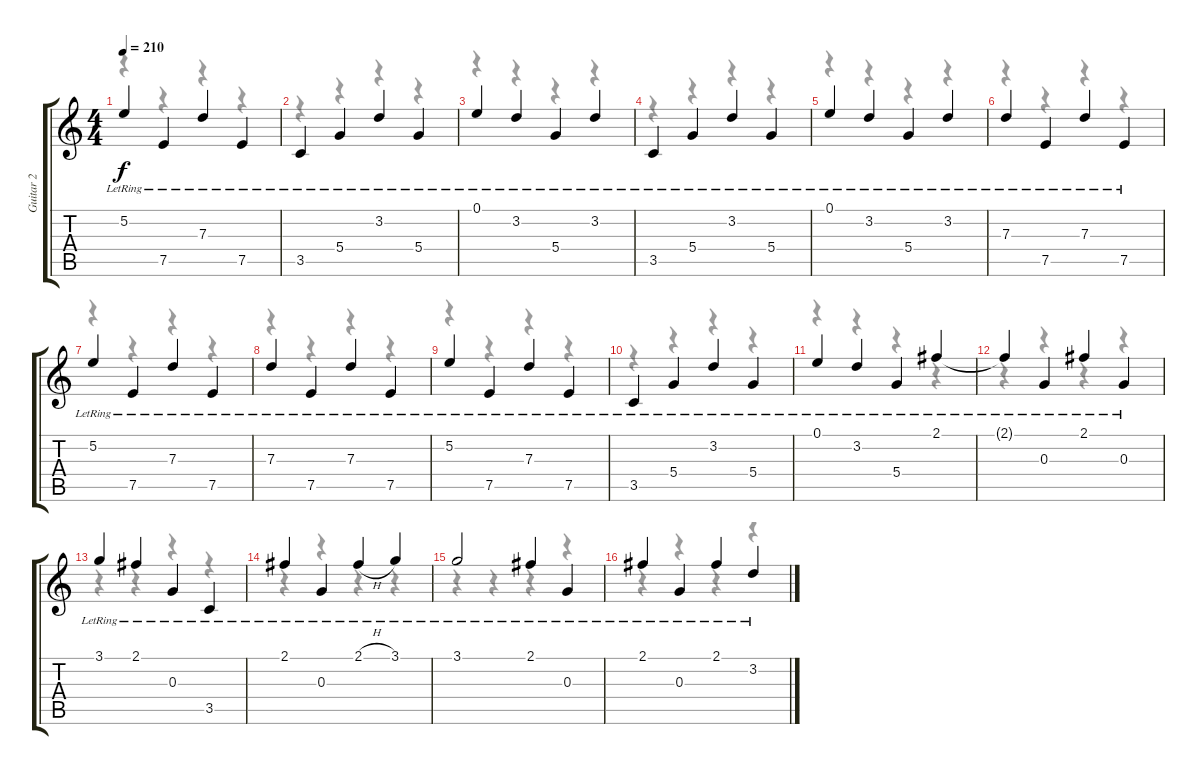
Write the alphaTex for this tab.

\track ("Guitar 2" "Guitar 2") {instrument electricguitarjazz}
\staff {score tabs}
\tuning (E4 B3 G3 D3 A2 E2) {hide}
\voice
\ts (4 4)
\tempo 210
\clef g2
\ks c
5.2{lr}.4{dy f} 7.5{lr}.4 7.3{lr}.4 7.5{lr}.4 |
3.5{lr}.4 5.4{lr}.4 3.2{lr}.4 5.4{lr}.4 |
0.1{lr}.4 3.2{lr}.4 5.4{lr}.4 3.2{lr}.4 |
3.5{lr}.4 5.4{lr}.4 3.2{lr}.4 5.4{lr}.4 |
0.1{lr}.4 3.2{lr}.4 5.4{lr}.4 3.2{lr}.4 |
7.3{lr}.4 7.5{lr}.4 7.3{lr}.4 7.5{lr}.4 |
5.2{lr}.4 7.5{lr}.4 7.3{lr}.4 7.5{lr}.4 |
7.3{lr}.4 7.5{lr}.4 7.3{lr}.4 7.5{lr}.4 |
5.2{lr}.4 7.5{lr}.4 7.3{lr}.4 7.5{lr}.4 |
3.5{lr}.4 5.4{lr}.4 3.2{lr}.4 5.4{lr}.4 |
0.1{lr}.4 3.2{lr}.4 5.4{lr}.4 2.1{lr}.4 |
2.1{lr t}.4 0.3{lr}.4 2.1{lr}.4 0.3{lr}.4 |
3.1{lr}.4 2.1{lr}.4 0.3{lr}.4 3.5{lr}.4 |
2.1{lr}.4 0.3{lr}.4 2.1{h lr}.4 3.1{lr}.4 |
3.1{lr}.2 2.1{lr}.4 0.3{lr}.4 |
2.1{lr}.4 0.3{lr}.4 2.1{lr}.4 3.2{lr}.4
\voice
\clef g2
\ottava regular
\simile none
\ks c
r.4{dy f} r.4 r.4 r.4 |
r.4 r.4 r.4 r.4 |
r.4 r.4 r.4 r.4 |
r.4 r.4 r.4 r.4 |
r.4 r.4 r.4 r.4 |
r.4 r.4 r.4 r.4 |
r.4 r.4 r.4 r.4 |
r.4 r.4 r.4 r.4 |
r.4 r.4 r.4 r.4 |
r.4 r.4 r.4 r.4 |
r.4 r.4 r.4 r.4 |
r.4 r.4 r.4 r.4 |
r.4 r.4 r.4 r.4 |
r.4 r.4 r.4 r.4 |
r.4 r.4 r.4 r.4 |
r.4 r.4 r.4 r.4
